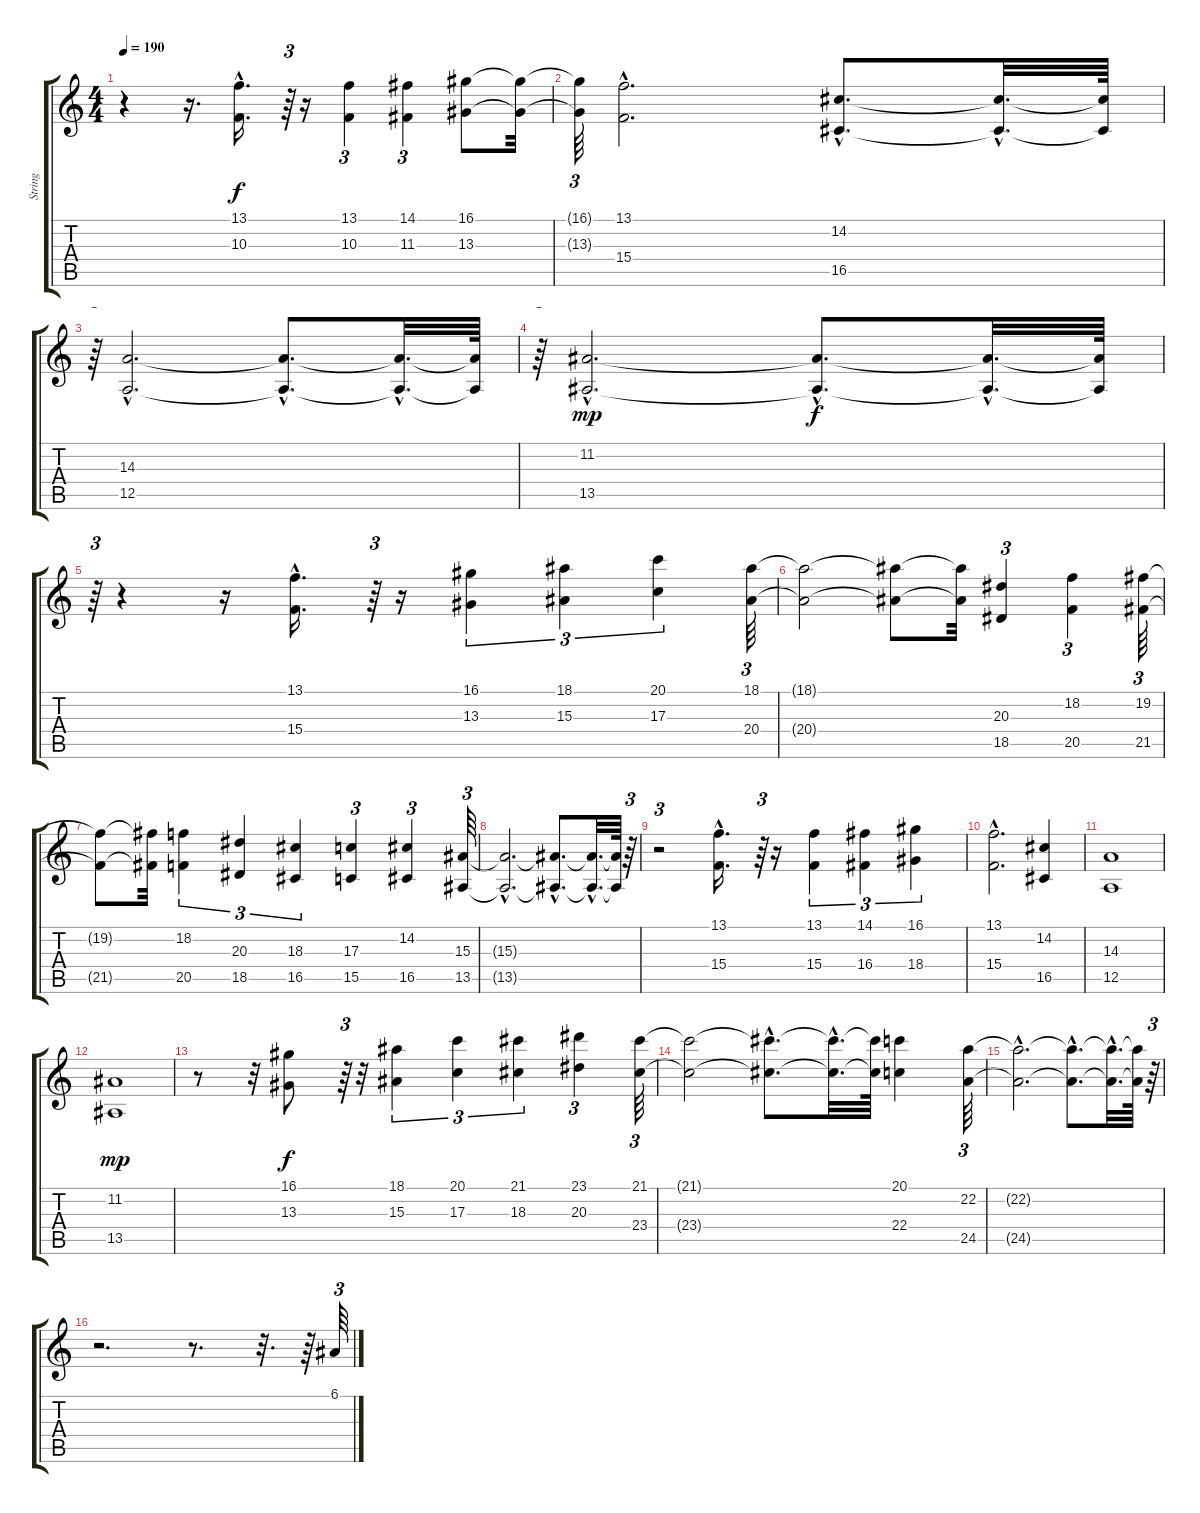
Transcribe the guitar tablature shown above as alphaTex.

\track ("String" "String") {instrument stringensemble1}
\staff {score tabs}
\tuning (E4 B3 G3 D3 A2 E2) {hide}
\ts (4 4)
\tempo 190
\clef g2
\ks c
r.4{dy f} r.16{d} (13.1{hac} 10.3{hac}).16{d} r.64{tu (3 2)} r.16 (13.1 10.3).4{tu (3 2)} (14.1 11.3).4{tu (3 2)} (16.1 13.3).8 (16.1{t} 13.3{t}).32 |
(16.1{t} 13.3{t}).64{tu (3 2)} (13.1{hac} 15.4{hac}).2{d} (14.2{hac} 16.5{hac}).8{d} (14.2{hac t} 16.5{hac t}).32{d} (14.2{t} 16.5{t}).64 |
r.64{tu (3 2)} (14.3{hac} 12.5{hac}).2{d} (14.3{hac t} 12.5{hac t}).8{d} (14.3{hac t} 12.5{hac t}).32{d} (14.3{t} 12.5{t}).64 |
r.64{tu (3 2)} (11.2{hac} 13.5{hac}).2{d dy mp} (11.2{hac t} 13.5{hac t}).8{d dy f} (11.2{hac t} 13.5{hac t}).32{d} (11.2{t} 13.5{t}).64 |
r.64{tu (3 2)} r.4 r.16 (13.1{hac} 15.4{hac}).16{d} r.64{tu (3 2)} r.16 (16.1 13.3).4{tu (3 2)} (18.1 15.3).4{tu (3 2)} (20.1 17.3).4{tu (3 2)} (18.1 20.4).64{tu (3 2)} |
(18.1{t} 20.4{t}).2 (18.1{t} 20.4{t}).8 (18.1{t} 20.4{t}).32 (20.3 18.5).4{tu (3 2)} (18.2 20.5).4{tu (3 2)} (19.2 21.5).64{tu (3 2)} |
(19.2{t} 21.5{t}).8 (19.2{t} 21.5{t}).32 (18.2 20.5).4{tu (3 2)} (20.3 18.5).4{tu (3 2)} (18.3 16.5).4{tu (3 2)} (17.3 15.5).4{tu (3 2)} (14.2 16.5).4{tu (3 2)} (15.3 13.5).64{tu (3 2)} |
(15.3{hac t} 13.5{hac t}).2{d} (15.3{hac t} 13.5{hac t}).8{d} (15.3{hac t} 13.5{hac t}).32{d} (15.3{t} 13.5{t}).64 r.64{tu (3 2)} |
r.2{tu (3 2)} (13.1{hac} 15.4{hac}).16{d} r.64{tu (3 2)} r.16 (13.1 15.4).4{tu (3 2)} (14.1 16.4).4{tu (3 2)} (16.1 18.4).4{tu (3 2)} |
(13.1{hac} 15.4{hac}).2{d} (14.2 16.5).4 |
(14.3 12.5).1 |
(11.2 13.5).1{dy mp} |
r.8 r.32 (16.1 13.3).8{dy f} r.64{tu (3 2)} r.32 (18.1 15.3).4{tu (3 2)} (20.1 17.3).4{tu (3 2)} (21.1 18.3).4{tu (3 2)} (23.1 20.3).4{tu (3 2)} (21.1 23.4).64{tu (3 2)} |
(21.1{t} 23.4{t}).2 (21.1{hac t} 23.4{hac t}).8{d} (21.1{hac t} 23.4{hac t}).32{d} (21.1{t} 23.4{t}).64 (20.1 22.4).4 (22.2 24.5).64{tu (3 2)} |
(22.2{hac t} 24.5{hac t}).2{d} (22.2{hac t} 24.5{hac t}).8{d} (22.2{hac t} 24.5{hac t}).32{d} (22.2{t} 24.5{t}).64 r.64{tu (3 2)} |
r.2{d} r.8{d} r.32{d} r.64 6.1.64{tu (3 2) volume 12}
